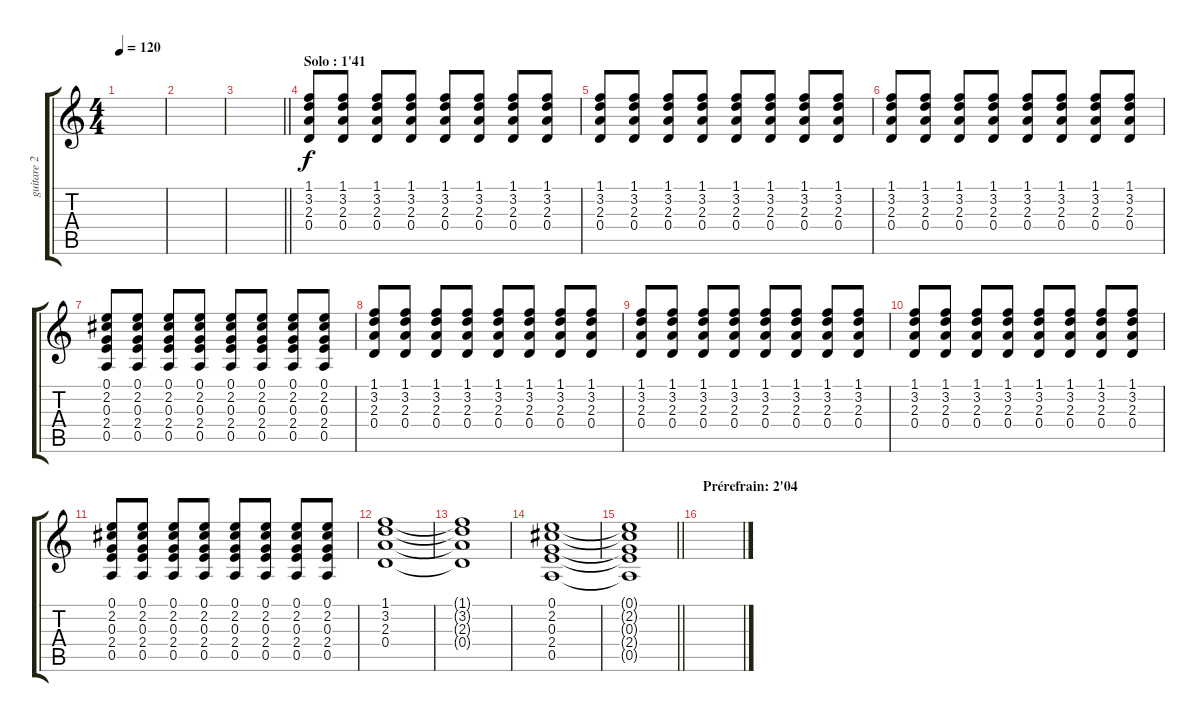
\track ("guitare 2" "guitare 2") {instrument overdrivenguitar}
\staff {score tabs}
\tuning (E4 B3 G3 D3 A2 E2) {hide}
\ts (4 4)
\tempo 120
\clef g2
\ks c
|
|
\barLineRight lightlight
|
\section ("" "Solo : 1'41")
(1.1 3.2 2.3 0.4).8 (1.1 3.2 2.3 0.4).8 (1.1 3.2 2.3 0.4).8 (1.1 3.2 2.3 0.4).8 (1.1 3.2 2.3 0.4).8 (1.1 3.2 2.3 0.4).8 (1.1 3.2 2.3 0.4).8 (1.1 3.2 2.3 0.4).8 |
(1.1 3.2 2.3 0.4).8 (1.1 3.2 2.3 0.4).8 (1.1 3.2 2.3 0.4).8 (1.1 3.2 2.3 0.4).8 (1.1 3.2 2.3 0.4).8 (1.1 3.2 2.3 0.4).8 (1.1 3.2 2.3 0.4).8 (1.1 3.2 2.3 0.4).8 |
(1.1 3.2 2.3 0.4).8 (1.1 3.2 2.3 0.4).8 (1.1 3.2 2.3 0.4).8 (1.1 3.2 2.3 0.4).8 (1.1 3.2 2.3 0.4).8 (1.1 3.2 2.3 0.4).8 (1.1 3.2 2.3 0.4).8 (1.1 3.2 2.3 0.4).8 |
(0.1 2.2 0.3 2.4 0.5).8 (0.1 2.2 0.3 2.4 0.5).8 (0.1 2.2 0.3 2.4 0.5).8 (0.1 2.2 0.3 2.4 0.5).8 (0.1 2.2 0.3 2.4 0.5).8 (0.1 2.2 0.3 2.4 0.5).8 (0.1 2.2 0.3 2.4 0.5).8 (0.1 2.2 0.3 2.4 0.5).8 |
(1.1 3.2 2.3 0.4).8 (1.1 3.2 2.3 0.4).8 (1.1 3.2 2.3 0.4).8 (1.1 3.2 2.3 0.4).8 (1.1 3.2 2.3 0.4).8 (1.1 3.2 2.3 0.4).8 (1.1 3.2 2.3 0.4).8 (1.1 3.2 2.3 0.4).8 |
(1.1 3.2 2.3 0.4).8 (1.1 3.2 2.3 0.4).8 (1.1 3.2 2.3 0.4).8 (1.1 3.2 2.3 0.4).8 (1.1 3.2 2.3 0.4).8 (1.1 3.2 2.3 0.4).8 (1.1 3.2 2.3 0.4).8 (1.1 3.2 2.3 0.4).8 |
(1.1 3.2 2.3 0.4).8 (1.1 3.2 2.3 0.4).8 (1.1 3.2 2.3 0.4).8 (1.1 3.2 2.3 0.4).8 (1.1 3.2 2.3 0.4).8 (1.1 3.2 2.3 0.4).8 (1.1 3.2 2.3 0.4).8 (1.1 3.2 2.3 0.4).8 |
(0.1 2.2 0.3 2.4 0.5).8 (0.1 2.2 0.3 2.4 0.5).8 (0.1 2.2 0.3 2.4 0.5).8 (0.1 2.2 0.3 2.4 0.5).8 (0.1 2.2 0.3 2.4 0.5).8 (0.1 2.2 0.3 2.4 0.5).8 (0.1 2.2 0.3 2.4 0.5).8 (0.1 2.2 0.3 2.4 0.5).8 |
(1.1 3.2 2.3 0.4).1 |
(1.1{t} 3.2{t} 2.3{t} 0.4{t}).1 |
(0.1 2.2 0.3 2.4 0.5).1 |
\barLineRight lightlight
(0.1{t} 2.2{t} 0.3{t} 2.4{t} 0.5{t}).1 |
\section ("" "Prérefrain: 2'04")
